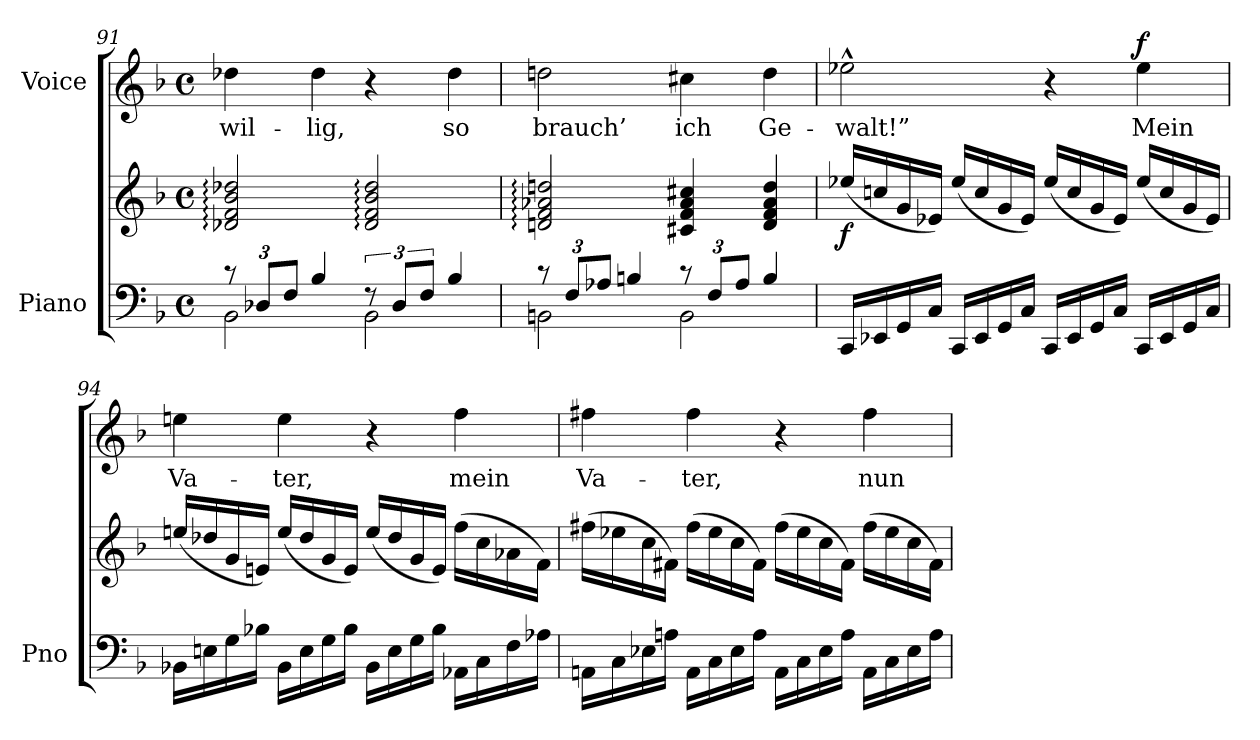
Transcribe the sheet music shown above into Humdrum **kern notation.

**kern	**kern	**dynam	**kern	**text	**dynam
*part2	*part2	*part2	*part1	*part1	*part1
*staff3	*staff2	*staff2/3	*staff1	*staff1	*staff1
*I"Piano	*	*	*I"Voice	*	*
*I'Pno	*	*	*	*	*
!!LO:PB:g=z
*clefF4	*clefG2	*	*clefG2	*	*
*k[b-]	*k[b-]	*	*k[b-]	*	*
*M4/4	*M4/4	*	*M4/4	*	*
*met(c)	*met(c)	*	*met(c)	*	*
*Xbrackettup	*	*	*	*	*
=91	=91	=91	=91	=91	=91
*^	*	*	*	*	*
!	!	!	!	!	!LO:LY:b	!
12r	2BB-\	2d-X/: 2f/: 2b-/: 2dd-X/:	.	4dd-X\	wil-	.
12D-X/L	.	.	.	.	.	.
12F/J	.	.	.	.	.	.
!	!	!	!	!	!LO:LY:b	!
4B-/	.	.	.	4dd-\	-lig,	.
*brackettup	*	*	*	*	*	*
12r	2BB-\	2d-/: 2f/: 2b-/: 2dd-/:	.	4r	.	.
12D-/L	.	.	.	.	.	.
12F/J	.	.	.	.	.	.
!	!	!	!	!	!LO:LY:b	!
4B-/	.	.	.	4dd-\	so	.
=92	=92	=92	=92	=92	=92	=92
*Xbrackettup	*	*	*	*	*	*
!	!	!	!	!	!LO:LY:b	!
12r	2BBn\	2dn/: 2f/: 2a-X/: 2ddn/:	.	2ddn\	brauch’	.
12F/L	.	.	.	.	.	.
12A-X/J	.	.	.	.	.	.
4Bn/	.	.	.	.	.	.
!	!	!	!	!	!LO:LY:b	!
12r	2BB\	4c#X/ 4f/ 4a-/ 4cc#X/	.	4cc#X\	ich	.
12F/L	.	.	.	.	.	.
12A-/J	.	.	.	.	.	.
!	!	!	!	!	!LO:LY:b	!
4B/	.	4d/ 4f/ 4a-/ 4dd/	.	4dd\	Ge-	.
*v	*v	*	*	*	*	*
=93	=93	=93	=93	=93	=93
!	!	!LO:DY:b	!	!LO:LY:b	!
16CC/LL	(<16ee-X/LL	f	2ee-X^^\	-walt!”	.
16EE-X/	16ccn/	.	.	.	.
16GG/	16g/	.	.	.	.
16C/JJ	16e-X/JJ)	.	.	.	.
16CC/LL	(<16ee-/LL	.	.	.	.
16EE-/	16cc/	.	.	.	.
16GG/	16g/	.	.	.	.
16C/JJ	16e-/JJ)	.	.	.	.
16CC/LL	(<16ee-/LL	.	4r	.	.
16EE-/	16cc/	.	.	.	.
16GG/	16g/	.	.	.	.
16C/JJ	16e-/JJ)	.	.	.	.
!	!	!	!	!LO:LY:b	!LO:DY:a
16CC/LL	(<16ee-/LL	.	4ee-\	Mein	f
16EE-/	16cc/	.	.	.	.
16GG/	16g/	.	.	.	.
16C/JJ	16e-/JJ)	.	.	.	.
=94	=94	=94	=94	=94	=94
!	!	!	!	!LO:LY:b	!
16BB-X\LL	(<16een/LL	.	4een\	Va-	.
16En\	16dd-X/	.	.	.	.
16G\	16g/	.	.	.	.
16B-X\JJ	16en/JJ)	.	.	.	.
!	!	!	!	!LO:LY:b	!
16BB-\LL	(<16ee/LL	.	4ee\	-ter,	.
16E\	16dd-/	.	.	.	.
16G\	16g/	.	.	.	.
16B-\JJ	16e/JJ)	.	.	.	.
16BB-\LL	(<16ee/LL	.	4r	.	.
16E\	16dd-/	.	.	.	.
16G\	16g/	.	.	.	.
16B-\JJ	16e/JJ)	.	.	.	.
!	!	!	!	!LO:LY:b	!
16AA-X\LL	(>16ff\LL	.	4ff\	mein	.
16C\	16cc\	.	.	.	.
16F\	16a-X\	.	.	.	.
16A-X\JJ	16f\JJ)	.	.	.	.
=95	=95	=95	=95	=95	=95
!	!	!	!	!LO:LY:b	!
16AAn\LL	(>16ff#X\LL	.	4ff#X\	Va-	.
16C\	16ee-X\	.	.	.	.
16E-X\	16cc\	.	.	.	.
16An\JJ	16f#X\JJ)	.	.	.	.
!	!	!	!	!LO:LY:b	!
16AA\LL	(>16ff#\LL	.	4ff#\	-ter,	.
16C\	16ee-\	.	.	.	.
16E-\	16cc\	.	.	.	.
16A\JJ	16f#\JJ)	.	.	.	.
16AA\LL	(>16ff#\LL	.	4r	.	.
16C\	16ee-\	.	.	.	.
16E-\	16cc\	.	.	.	.
16A\JJ	16f#\JJ)	.	.	.	.
!	!	!	!	!LO:LY:b	!
16AA\LL	(>16ff#\LL	.	4ff#\	nun	.
16C\	16ee-\	.	.	.	.
16E-\	16cc\	.	.	.	.
16A\JJ	16f#\JJ)	.	.	.	.
=	=	=	=	=	=
*-	*-	*-	*-	*-	*-
